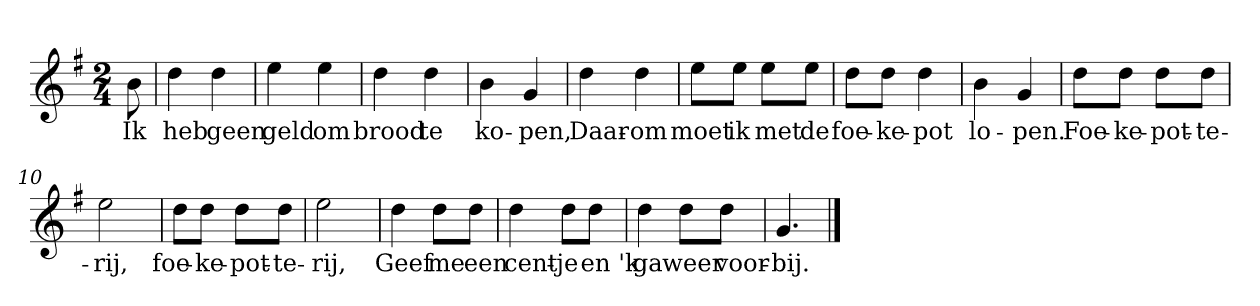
**kern	**text
*part1	*part1
*staff1	*staff1
*clefG2	*
*k[f#]	*
*G:	*
*M2/4	*
*MM120	*
=	=
8b	Ik
=1	=1
4dd	heb
4dd	geen
=2	=2
4ee	geld
4ee	om
=3	=3
4dd	brood
4dd	te
=4	=4
4b	ko-
4g	-pen,
=5	=5
4dd	Daar-
4dd	-om
=6	=6
8ee\L	moet
8ee\J	ik
8ee\L	met
8ee\J	de
=7	=7
8dd\L	foe-
8dd\J	-ke-
4dd	-pot
=8	=8
4b	lo-
4g	-pen.
=9	=9
8dd\L	Foe-
8dd\J	-ke-
8dd\L	-pot-
8dd\J	-te-
=10	=10
2ee	-rij,
=11	=11
8dd\L	foe-
8dd\J	-ke-
8dd\L	-pot-
8dd\J	-te-
=12	=12
2ee	-rij,
=13	=13
4dd	Geef
8dd\L	me
8dd\J	een
=14	=14
4dd	cent-
8dd\L	-je
8dd\J	en 'k
=15	=15
4dd	ga
8dd\L	weer
8dd\J	voor-
=16	=16
4.g	-bij.
==	==
*-	*-
